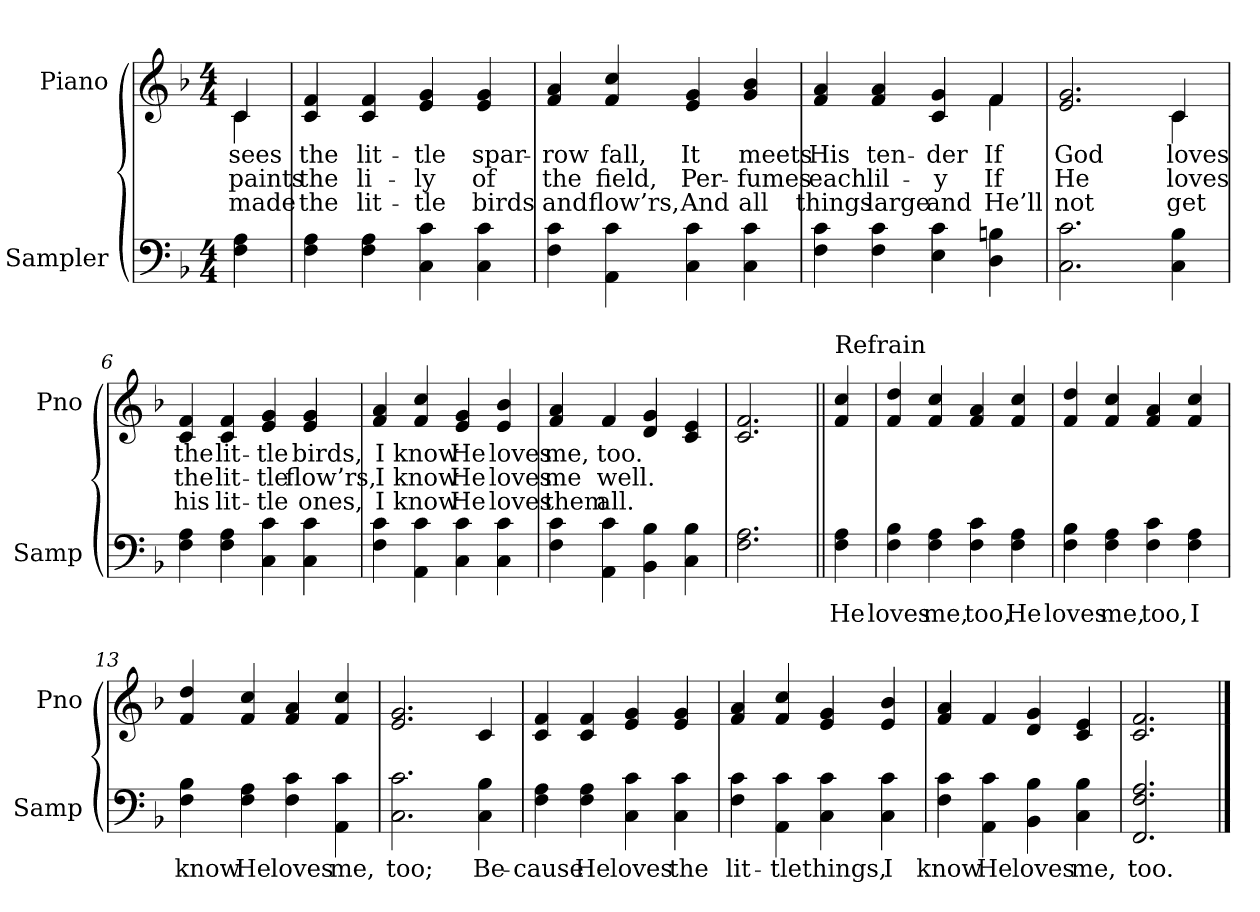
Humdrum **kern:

**kern	**text	**kern	**text	**text	**text
*part2	*part2	*part1	*part1	*part1	*part1
*staff2	*staff2	*staff1	*staff1	*staff1	*staff1
*I"Sampler	*	*I"Piano	*	*	*
*I'Samp	*	*I'Pno	*	*	*
*clefF4	*	*clefG2	*	*	*
*k[b-]	*	*k[b-]	*	*	*
*F:	*	*F:	*	*	*
*M4/4	*	*M4/4	*	*	*
=1	=1	=1	=1	=1	=1
*	*	*^	*	*	*
4F 4A	.	4c/	4c	sees	paints	made
*	*	*v	*v	*	*	*
=2	=2	=2	=2	=2	=2
4F 4A	.	4c 4f	the	the	the
4F 4A	.	4c 4f	lit-	li-	lit-
4C 4c	.	4e 4g	-tle	-ly	-tle
4C 4c	.	4e 4g	spar-	of	birds
=3	=3	=3	=3	=3	=3
4F 4c	.	4f 4a	-row	the	and
4AA 4c	.	4f 4cc	fall,	field,	flow’rs,
4C 4c	.	4e 4g	It	Per-	And
4C 4c	.	4g 4b-	meets	-fumes	all
=4	=4	=4	=4	=4	=4
*	*	*^	*	*	*
4F 4c	.	4f 4a	2.ryy	His	each	things
4F 4c	.	4f 4a	.	ten-	lil-	large
4E 4c	.	4c 4g	.	-der	-y	and
4D 4Bn	.	4f/	4f	If	If	He’ll
=5	=5	=5	=5	=5	=5	=5
2.C 2.c	.	2.e 2.g	2.ryy	God	He	not
4C 4B-	.	4c/	4c	loves	loves	-get
*	*	*v	*v	*	*	*
=6	=6	=6	=6	=6	=6
4F 4A	.	4c/ 4f/	the	the	his
4F\ 4A\	.	4c 4f	lit-	lit-	lit-
4C 4c	.	4e 4g	-tle	-tle	-tle
4C 4c	.	4e 4g	birds,	flow’rs,	ones,
=7	=7	=7	=7	=7	=7
4F 4c	.	4f 4a	I	I	I
4AA 4c	.	4f 4cc	know	know	know
4C 4c	.	4e 4g	He	He	He
4C 4c	.	4e 4b-	loves	loves	loves
=8	=8	=8	=8	=8	=8
4F 4c	.	4f 4a	me,	me	them
4AA 4c	.	4f	too.	well.	all.
4BB- 4B-	.	4d 4g	.	.	.
4C 4B-	.	4c 4e	.	.	.
=9	=9	=9	=9	=9	=9
2.F 2.A	.	2.c 2.f	.	.	.
=10||	=10||	=10||	=10||	=10||	=10||
!	!	!LO:TX:t=Refrain	!	!	!
4F 4A	He	4f 4cc	.	.	.
=11	=11	=11	=11	=11	=11
4F 4B-	loves	4f 4dd	.	.	.
4F 4A	me,	4f 4cc	.	.	.
4F 4c	too,	4f 4a	.	.	.
4F 4A	He	4f 4cc	.	.	.
=12	=12	=12	=12	=12	=12
4F 4B-	loves	4f 4dd	.	.	.
4F 4A	me,	4f 4cc	.	.	.
4F 4c	too,	4f 4a	.	.	.
4F 4A	I	4f 4cc	.	.	.
=13	=13	=13	=13	=13	=13
4F 4B-	know	4f 4dd	.	.	.
4F 4A	He	4f 4cc	.	.	.
4F 4c	loves	4f 4a	.	.	.
4AA 4c	me,	4f 4cc	.	.	.
=14	=14	=14	=14	=14	=14
2.C 2.c	too;	2.e 2.g	.	.	.
4C 4B-	Be-	4c	.	.	.
=15	=15	=15	=15	=15	=15
4F 4A	-cause	4c 4f	.	.	.
4F 4A	He	4c 4f	.	.	.
4C 4c	loves	4e 4g	.	.	.
4C 4c	the	4e 4g	.	.	.
=16	=16	=16	=16	=16	=16
4F 4c	lit-	4f 4a	.	.	.
4AA 4c	-tle	4f 4cc	.	.	.
4C 4c	things,	4e 4g	.	.	.
4C 4c	I	4e 4b-	.	.	.
=17	=17	=17	=17	=17	=17
4F 4c	know	4f 4a	.	.	.
4AA 4c	He	4f	.	.	.
4BB- 4B-	loves	4d 4g	.	.	.
4C 4B-	me,	4c 4e	.	.	.
=18	=18	=18	=18	=18	=18
2.FF 2.F 2.A	too.	2.c 2.f	.	.	.
==	==	==	==	==	==
*-	*-	*-	*-	*-	*-
